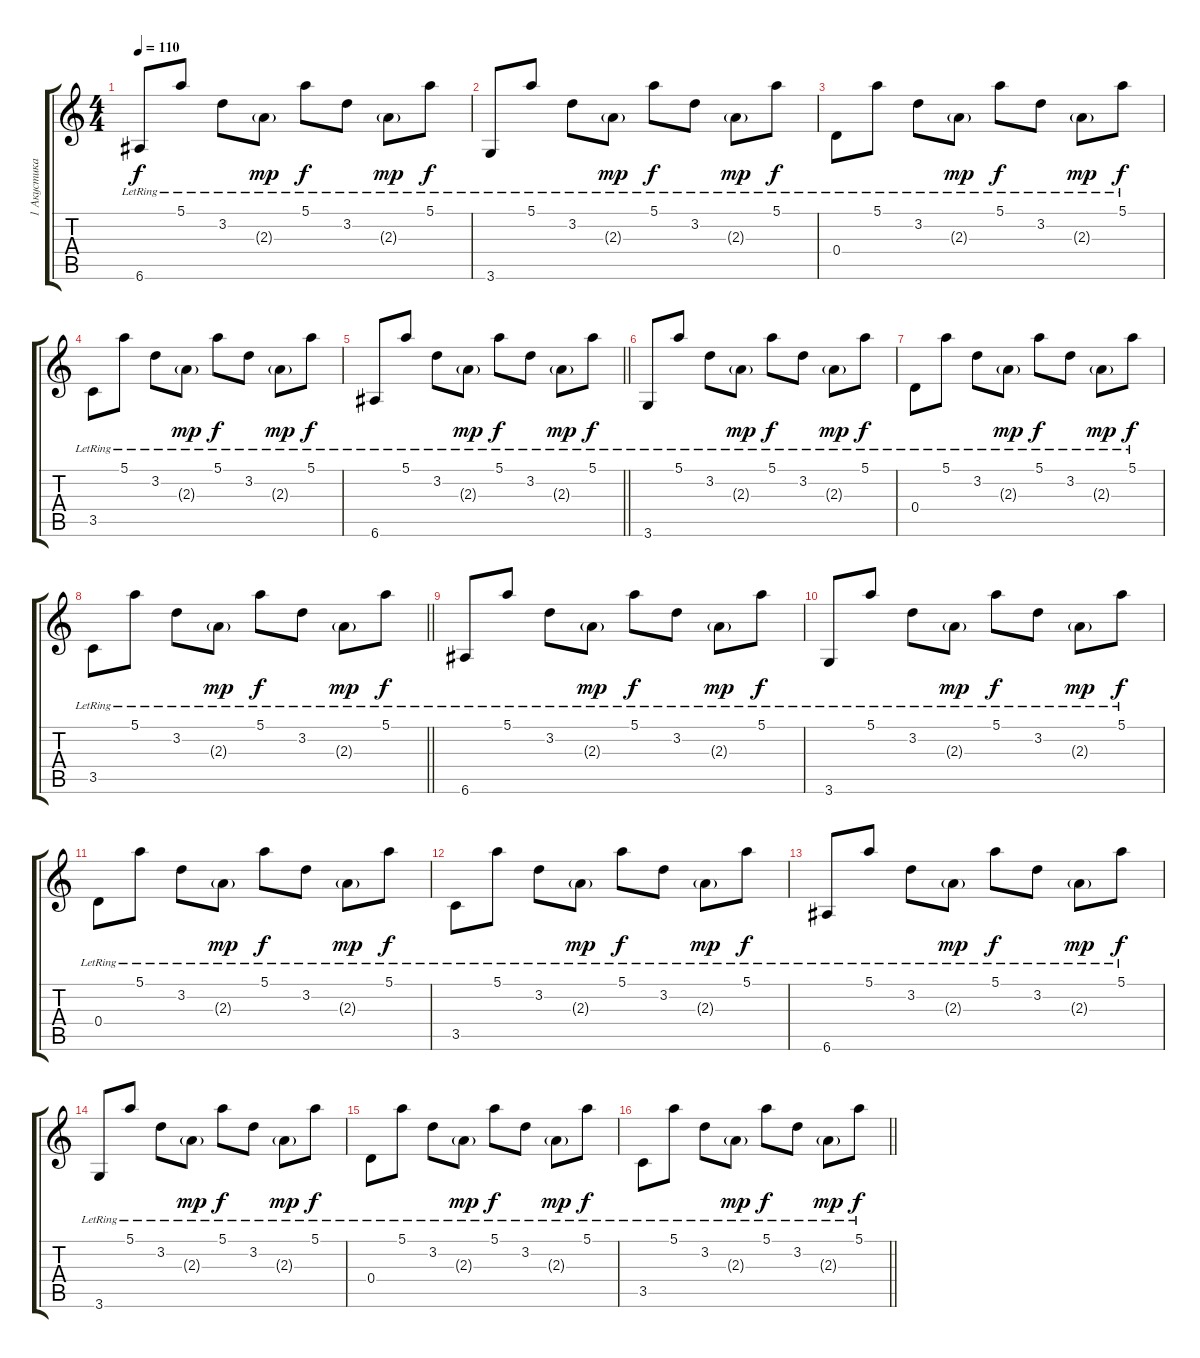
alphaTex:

\track ("1 Акустика" "1 Акустика") {instrument acousticguitarsteel}
\staff {score tabs}
\tuning (E4 B3 G3 D3 A2 E2) {hide}
\ts (4 4)
\tempo 110
\clef g2
\ks c
6.6{lr}.8{dy f} 5.1{lr}.8 3.2{lr}.8 2.3{g lr}.8{dy mp} 5.1{lr}.8{dy f} 3.2{lr}.8 2.3{g lr}.8{dy mp} 5.1{lr}.8{dy f} |
3.6{lr}.8 5.1{lr}.8 3.2{lr}.8 2.3{g lr}.8{dy mp} 5.1{lr}.8{dy f} 3.2{lr}.8 2.3{g lr}.8{dy mp} 5.1{lr}.8{dy f} |
0.4{lr}.8 5.1{lr}.8 3.2{lr}.8 2.3{g lr}.8{dy mp} 5.1{lr}.8{dy f} 3.2{lr}.8 2.3{g lr}.8{dy mp} 5.1{lr}.8{dy f} |
3.5{lr}.8 5.1{lr}.8 3.2{lr}.8 2.3{g lr}.8{dy mp} 5.1{lr}.8{dy f} 3.2{lr}.8 2.3{g lr}.8{dy mp} 5.1{lr}.8{dy f} |
\barLineRight lightlight
6.6{lr}.8 5.1{lr}.8 3.2{lr}.8 2.3{g lr}.8{dy mp} 5.1{lr}.8{dy f} 3.2{lr}.8 2.3{g lr}.8{dy mp} 5.1{lr}.8{dy f} |
3.6{lr}.8 5.1{lr}.8 3.2{lr}.8 2.3{g lr}.8{dy mp} 5.1{lr}.8{dy f} 3.2{lr}.8 2.3{g lr}.8{dy mp} 5.1{lr}.8{dy f} |
0.4{lr}.8 5.1{lr}.8 3.2{lr}.8 2.3{g lr}.8{dy mp} 5.1{lr}.8{dy f} 3.2{lr}.8 2.3{g lr}.8{dy mp} 5.1{lr}.8{dy f} |
\barLineRight lightlight
3.5{lr}.8 5.1{lr}.8 3.2{lr}.8 2.3{g lr}.8{dy mp} 5.1{lr}.8{dy f} 3.2{lr}.8 2.3{g lr}.8{dy mp} 5.1{lr}.8{dy f} |
6.6{lr}.8 5.1{lr}.8 3.2{lr}.8 2.3{g lr}.8{dy mp} 5.1{lr}.8{dy f} 3.2{lr}.8 2.3{g lr}.8{dy mp} 5.1{lr}.8{dy f} |
3.6{lr}.8 5.1{lr}.8 3.2{lr}.8 2.3{g lr}.8{dy mp} 5.1{lr}.8{dy f} 3.2{lr}.8 2.3{g lr}.8{dy mp} 5.1{lr}.8{dy f} |
0.4{lr}.8 5.1{lr}.8 3.2{lr}.8 2.3{g lr}.8{dy mp} 5.1{lr}.8{dy f} 3.2{lr}.8 2.3{g lr}.8{dy mp} 5.1{lr}.8{dy f} |
3.5{lr}.8 5.1{lr}.8 3.2{lr}.8 2.3{g lr}.8{dy mp} 5.1{lr}.8{dy f} 3.2{lr}.8 2.3{g lr}.8{dy mp} 5.1{lr}.8{dy f} |
6.6{lr}.8 5.1{lr}.8 3.2{lr}.8 2.3{g lr}.8{dy mp} 5.1{lr}.8{dy f} 3.2{lr}.8 2.3{g lr}.8{dy mp} 5.1{lr}.8{dy f} |
3.6{lr}.8 5.1{lr}.8 3.2{lr}.8 2.3{g lr}.8{dy mp} 5.1{lr}.8{dy f} 3.2{lr}.8 2.3{g lr}.8{dy mp} 5.1{lr}.8{dy f} |
0.4{lr}.8 5.1{lr}.8 3.2{lr}.8 2.3{g lr}.8{dy mp} 5.1{lr}.8{dy f} 3.2{lr}.8 2.3{g lr}.8{dy mp} 5.1{lr}.8{dy f} |
\barLineRight lightlight
3.5{lr}.8 5.1{lr}.8 3.2{lr}.8 2.3{g lr}.8{dy mp} 5.1{lr}.8{dy f} 3.2{lr}.8 2.3{g lr}.8{dy mp} 5.1{lr}.8{dy f}
